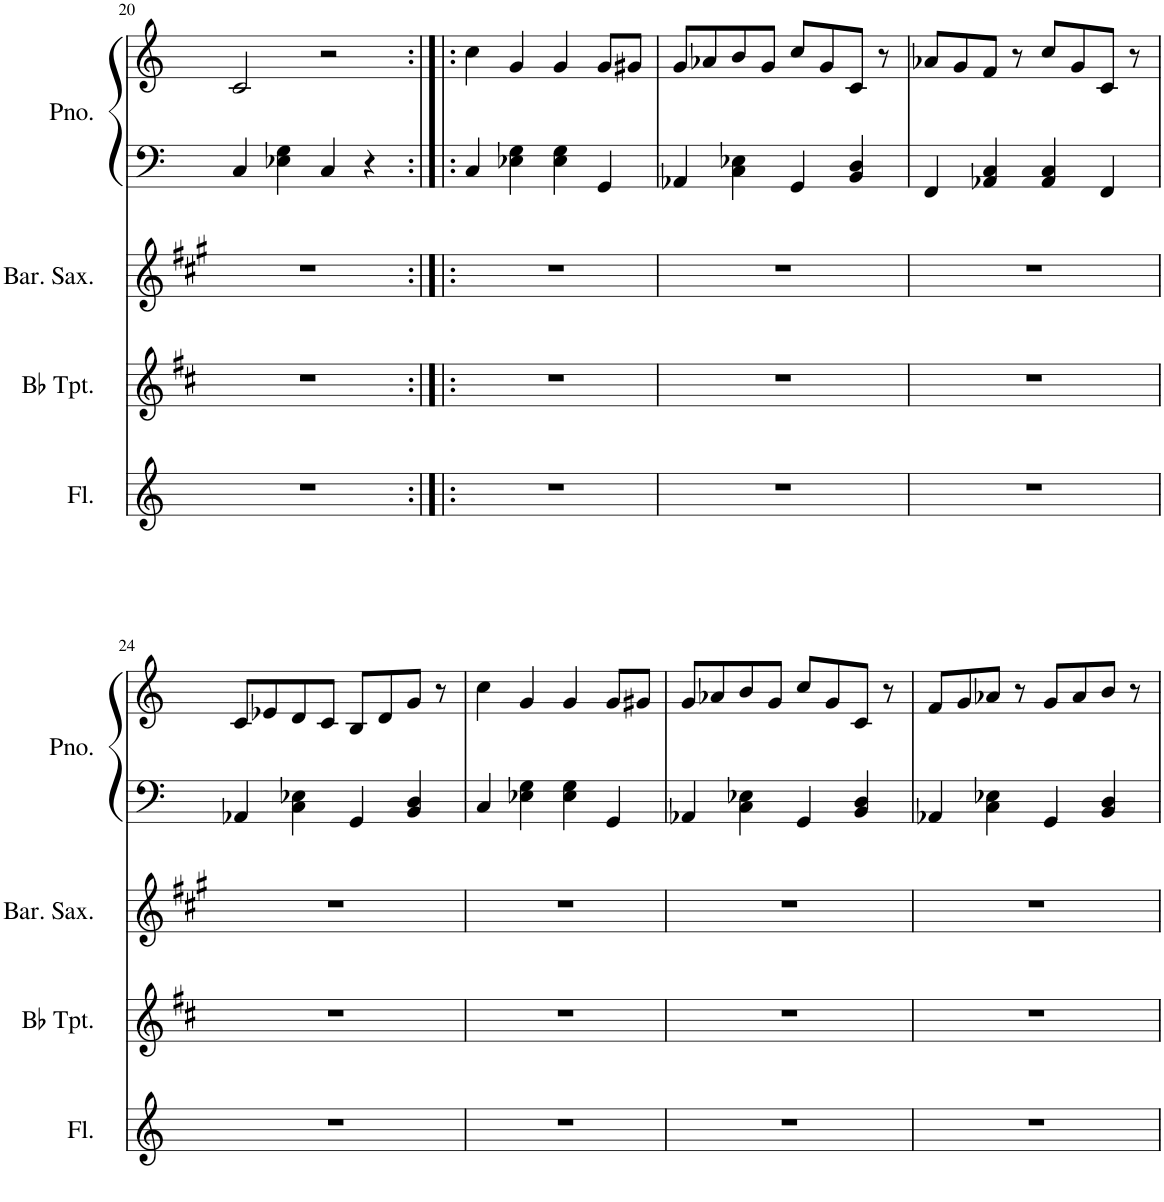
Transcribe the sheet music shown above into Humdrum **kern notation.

**kern	**kern	**kern	**kern	**kern
*part4	*part3	*part2	*part1	*part1
*staff5	*staff4	*staff3	*staff2	*staff1
*I"Flute	*I"Bb Trumpet	*I"Baritone Saxophone	*I"Piano	*
*I'Fl.	*I'Bb Tpt.	*I'Bar. Sax.	*I'Pno.	*
!!LO:PB:g=z
*clefG2	*clefG2	*clefG2	*clefF4	*clefG2
*	*Trd1c2	*Trd12c21	*	*
*k[]	*k[f#c#]	*k[f#c#g#]	*k[]	*k[]
*M4/4	*M4/4	*M4/4	*M4/4	*M4/4
=20	=20	=20	=20	=20
1r	1r	1r	4C/	2c/
.	.	.	4E-X\ 4G\	.
.	.	.	4C/	2r
.	.	.	4r	.
=21:|!|:	=21:|!|:	=21:|!|:	=21:|!|:	=21:|!|:
1r	1r	1r	4C/	4cc\
.	.	.	4E-X\ 4G\	4g/
.	.	.	4E-\ 4G\	4g/
.	.	.	4GG/	8g/L
.	.	.	.	8g#X/J
=22	=22	=22	=22	=22
1r	1r	1r	4AA-X/	8g/L
.	.	.	.	8a-X/
.	.	.	4C\ 4E-X\	8b/
.	.	.	.	8g/J
.	.	.	4GG/	8cc/L
.	.	.	.	8g/
.	.	.	4BB/ 4D/	8c/J
.	.	.	.	8r
=23	=23	=23	=23	=23
1r	1r	1r	4FF/	8a-X/L
.	.	.	.	8g/
.	.	.	4AA-X/ 4C/	8f/J
.	.	.	.	8r
.	.	.	4AA-/ 4C/	8cc/L
.	.	.	.	8g/
.	.	.	4FF/	8c/J
.	.	.	.	8r
!!LO:LB:g=z
=24	=24	=24	=24	=24
1r	1r	1r	4AA-X/	8c/L
.	.	.	.	8e-X/
.	.	.	4C\ 4E-X\	8d/
.	.	.	.	8c/J
.	.	.	4GG/	8B/L
.	.	.	.	8d/
.	.	.	4BB/ 4D/	8g/J
.	.	.	.	8r
=25	=25	=25	=25	=25
1r	1r	1r	4C/	4cc\
.	.	.	4E-X\ 4G\	4g/
.	.	.	4E-\ 4G\	4g/
.	.	.	4GG/	8g/L
.	.	.	.	8g#X/J
=26	=26	=26	=26	=26
1r	1r	1r	4AA-X/	8g/L
.	.	.	.	8a-X/
.	.	.	4C\ 4E-X\	8b/
.	.	.	.	8g/J
.	.	.	4GG/	8cc/L
.	.	.	.	8g/
.	.	.	4BB/ 4D/	8c/J
.	.	.	.	8r
=27	=27	=27	=27	=27
1r	1r	1r	4AA-X/	8f/L
.	.	.	.	8g/
.	.	.	4C\ 4E-X\	8a-X/J
.	.	.	.	8r
.	.	.	4GG/	8g/L
.	.	.	.	8a-/
.	.	.	4BB/ 4D/	8b/J
.	.	.	.	8r
=	=	=	=	=
*-	*-	*-	*-	*-
